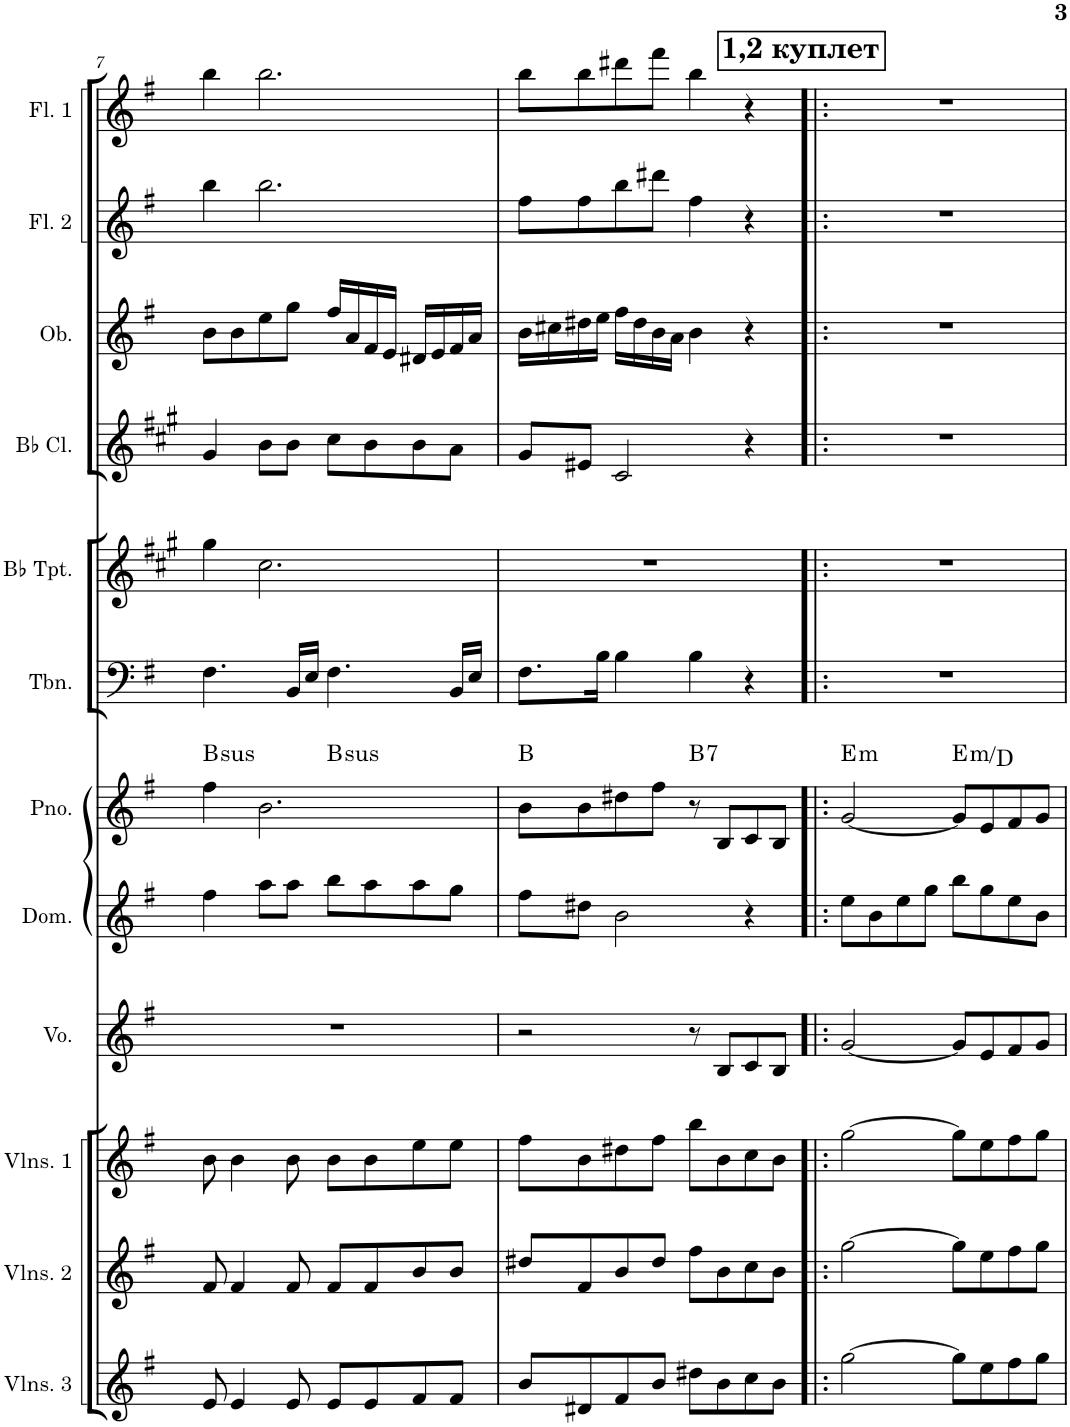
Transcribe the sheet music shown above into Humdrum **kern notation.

**kern	**kern	**kern	**kern	**kern	**kern	**harte	**kern	**kern	**kern	**kern	**kern	**kern
*part12	*part11	*part10	*part9	*part8	*part7	*part7	*part6	*part5	*part4	*part3	*part2	*part1
*staff12	*staff11	*staff10	*staff9	*staff8	*staff7	*	*staff6	*staff5	*staff4	*staff3	*staff2	*staff1
*I"Violins 3	*I"Violins 2	*I"Violins 1	*I"Voice	*I"Domra	*I"Piano	*	*I"Trombone	*I"Bb Trumpet	*I"Bb Clarinet	*I"Oboe	*I"Flute 2	*I"Flute 1
*I'Vlns. 3	*I'Vlns. 2	*I'Vlns. 1	*I'Vo.	*I'Dom.	*I'Pno.	*	*I'Tbn.	*I'Bb Tpt.	*I'Bb Cl.	*I'Ob.	*I'Fl. 2	*I'Fl. 1
!!LO:PB:g=z
*clefG2	*clefG2	*clefG2	*clefG2	*clefG2	*clefG2	*	*clefF4	*clefG2	*clefG2	*clefG2	*clefG2	*clefG2
*	*	*	*	*	*	*	*	*Trd1c2	*Trd1c2	*	*	*
*k[f#]	*k[f#]	*k[f#]	*k[f#]	*k[f#]	*k[f#]	*	*k[f#]	*k[f#c#g#]	*k[f#c#g#]	*k[f#]	*k[f#]	*k[f#]
*M4/4	*M4/4	*M4/4	*M4/4	*M4/4	*M4/4	*	*M4/4	*M4/4	*M4/4	*M4/4	*M4/4	*M4/4
=7	=7	=7	=7	=7	=7	=7	=7	=7	=7	=7	=7	=7
!	!	!	!	!	!	!LO:H:kt=sus	!	!	!	!	!	!
*	*	*	*	*	*^	*	*	*	*	*	*	*
8e/	8f#/	8b\	1r	4ff#\	4ff#\	2ryy	B:sus4	4.F#\	4gg#\	4g#/	8b\L	4bb\	4bb\
4e/	4f#/	4b\	.	.	.	.	.	.	.	.	8b\	.	.
.	.	.	.	8aa\L	2.b\	.	.	.	2.cc#\	8b\L	8ee\	2.bb\	2.bb\
8e/	8f#/	8b\	.	8aa\J	.	.	.	16BB/LL	.	8b\J	8gg\J	.	.
.	.	.	.	.	.	.	.	16E/JJ	.	.	.	.	.
!	!	!	!	!	!	!	!LO:H:kt=sus	!	!	!	!	!	!
8e/L	8f#/L	8b\L	.	8bb\L	.	2ryy	B:sus4	4.F#\	.	8cc#\L	16ff#/LL	.	.
.	.	.	.	.	.	.	.	.	.	.	16a/	.	.
8e/	8f#/	8b\	.	8aa\	.	.	.	.	.	8b\	16f#/	.	.
.	.	.	.	.	.	.	.	.	.	.	16e/JJ	.	.
8f#/	8b/	8ee\	.	8aa\	.	.	.	.	.	8b\	16d#X/LL	.	.
.	.	.	.	.	.	.	.	.	.	.	16e/	.	.
8f#/J	8b/J	8ee\J	.	8gg\J	.	.	.	16BB/LL	.	8a\J	16f#/	.	.
.	.	.	.	.	.	.	.	16E/JJ	.	.	16a/JJ	.	.
*	*	*	*	*	*v	*v	*	*	*	*	*	*	*
=8	=8	=8	=8	=8	=8	=8	=8	=8	=8	=8	=8	=8
8b/L	8dd#X/L	8ff#\L	2r	8ff#\L	8b\L	B:maj	8.F#\L	1r	8g#/L	16b\LL	8ff#\L	8bb\L
.	.	.	.	.	.	.	.	.	.	16cc#X\	.	.
8d#X/	8f#/	8b\	.	8dd#X\J	8b\	.	.	.	8e#X/J	16dd#X\	8ff#\	8bb\
.	.	.	.	.	.	.	16B\Jk	.	.	16ee\JJ	.	.
8f#/	8b/	8dd#X\	.	2b\	8dd#X\	.	4B\	.	2c#/	16ff#\LL	8bb\	8ddd#X\
.	.	.	.	.	.	.	.	.	.	16dd#\	.	.
8b/J	8dd#/J	8ff#\J	.	.	8ff#\J	.	.	.	.	16b\	8ddd#X\J	8fff#\J
.	.	.	.	.	.	.	.	.	.	16a\JJ	.	.
!	!	!	!	!	!	!LO:H:kt=7	!	!	!	!	!	!
8dd#X\L	8ff#\L	8bb\L	8r	.	8r	B:7	4B\	.	.	4b\	4ff#\	4bb\
8b\	8b\	8b\	8B/L	.	8B/L	.	.	.	.	.	.	.
8cc\	8cc\	8cc\	8c/	4r	8c/	.	4r	.	4r	4r	4r	4r
8b\J	8b\J	8b\J	8B/J	.	8B/J	.	.	.	.	.	.	.
!!LO:REH:place=s1:a:B:cj:fs=14:t=1,2 куплет
=9!|:	=9!|:	=9!|:	=9!|:	=9!|:	=9!|:	=9!|:	=9!|:	=9!|:	=9!|:	=9!|:	=9!|:	=9!|:
!	!	!	!	!	!	!LO:H:kt=m	!	!	!	!	!	!
[2gg\	[2gg\	[2gg\	[2g/	8ee\L	[2g/	E:min	1r	1r	1r	1r	1r	1r
.	.	.	.	8b\	.	.	.	.	.	.	.	.
.	.	.	.	8ee\	.	.	.	.	.	.	.	.
.	.	.	.	8gg\J	.	.	.	.	.	.	.	.
!	!	!	!	!	!	!LO:H:kt=m	!	!	!	!	!	!
8gg\L]	8gg\L]	8gg\L]	8g/L]	8bb\L	8g/L]	E:min/b7	.	.	.	.	.	.
8ee\	8ee\	8ee\	8e/	8gg\	8e/	.	.	.	.	.	.	.
8ff#\	8ff#\	8ff#\	8f#/	8ee\	8f#/	.	.	.	.	.	.	.
8gg\J	8gg\J	8gg\J	8g/J	8b\J	8g/J	.	.	.	.	.	.	.
=	=	=	=	=	=	=	=	=	=	=	=	=
*-	*-	*-	*-	*-	*-	*-	*-	*-	*-	*-	*-	*-
